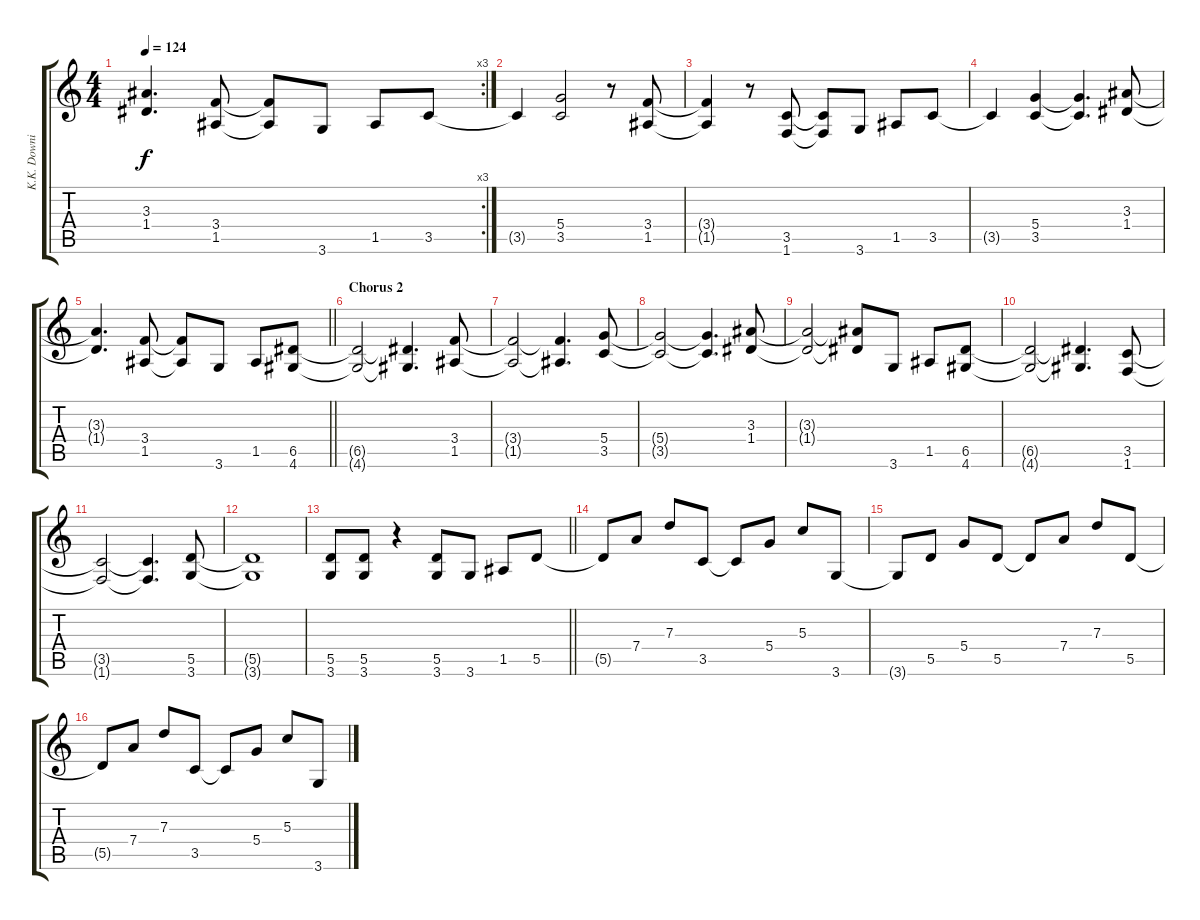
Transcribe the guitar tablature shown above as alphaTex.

\track ("K.K. Downing" "K.K. Downi") {instrument distortionguitar}
\staff {score tabs}
\tuning (E4 B3 G3 D3 A2 E2) {hide}
\rc 3
\ts (4 4)
\tempo 124
\clef g2
\ks c
(3.3{t} 1.4{t}).4{d dy f} (3.4 1.5).8 (3.4{t} 1.5{t}).8 3.6.8 1.5.8 3.5.8 |
3.5{t}.4 (5.4 3.5).2 r.8 (3.4 1.5).8 |
(3.4{t} 1.5{t}).4 r.8 (3.5 1.6).8 (3.5{t} 1.6{t}).8 3.6.8 1.5.8 3.5.8 |
3.5{t}.4 (5.4 3.5).4 (5.4{t} 3.5{t}).4{d} (3.3 1.4).8 |
\barLineRight lightlight
(3.3{t} 1.4{t}).4{d} (3.4 1.5).8 (3.4{t} 1.5{t}).8 3.6.8 1.5.8 (6.5 4.6).8 |
\section ("" "Chorus 2")
(6.5{t} 4.6{t}).2 (6.5{t} 4.6{t}).4{d} (3.4 1.5).8 |
(3.4{t} 1.5{t}).2 (3.4{t} 1.5{t}).4{d} (5.4 3.5).8 |
(5.4{t} 3.5{t}).2 (5.4{t} 3.5{t}).4{d} (3.3 1.4).8 |
(3.3{t} 1.4{t}).2 (3.3{t} 1.4{t}).8 3.6.8 1.5.8 (6.5 4.6).8 |
(6.5{t} 4.6{t}).2 (6.5{t} 4.6{t}).4{d} (3.5 1.6).8 |
(3.5{t} 1.6{t}).2 (3.5{t} 1.6{t}).4{d} (5.5 3.6).8 |
(5.5{t} 3.6{t}).1 |
\barLineRight lightlight
(5.5 3.6).8 (5.5 3.6).8 r.4 (5.5 3.6).8 3.6.8 1.5.8 5.5.8 |
5.5{t}.8 7.4.8 7.3.8 3.5.8 3.5{t}.8 5.4.8 5.3.8 3.6.8 |
3.6{t}.8 5.5.8 5.4.8 5.5.8 5.5{t}.8 7.4.8 7.3.8 5.5.8 |
5.5{t}.8 7.4.8 7.3.8 3.5.8 3.5{t}.8 5.4.8 5.3.8 3.6.8
